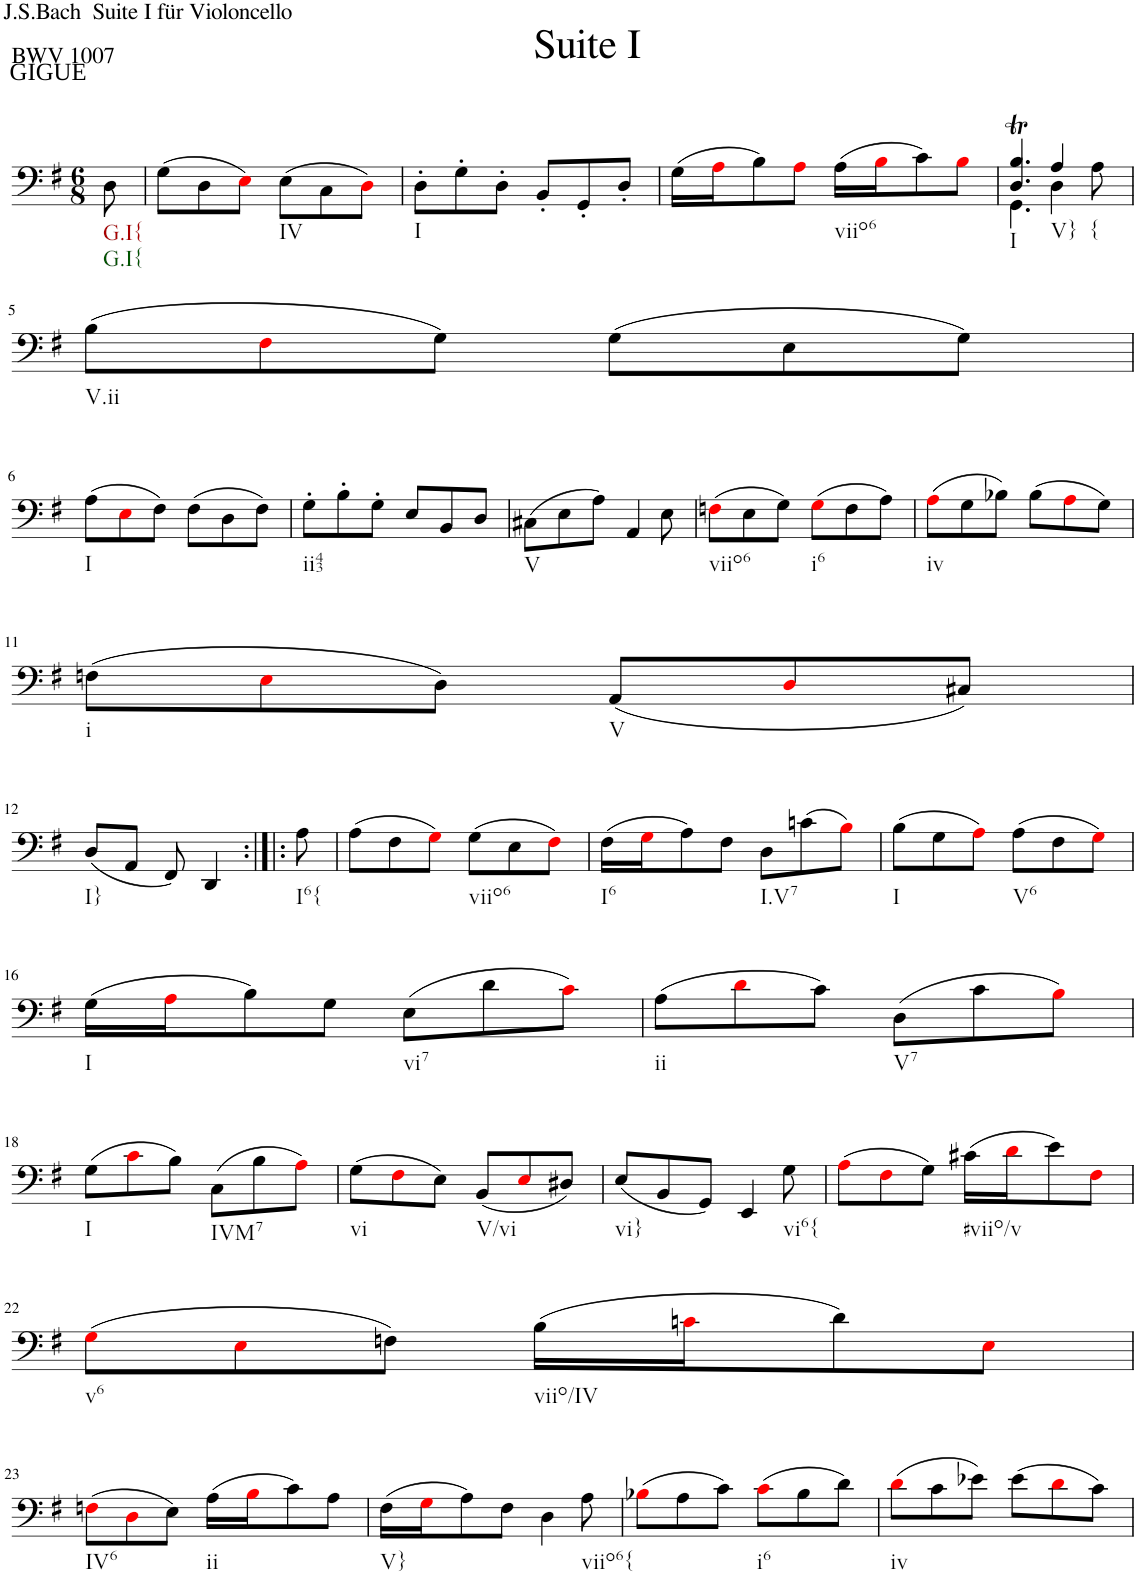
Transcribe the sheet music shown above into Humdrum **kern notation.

**kern
*part1
*staff1
*I"unbenannt
*clefF4
*k[f#]
*M6/8
=
!LO:TX:a:t=GIGUE
!LO:TX:b:t=G.I{
!LO:TX:b:t=G.I{
8D\
=1
(8G\L
8D\
8Ei\J)
!LO:TX:b:t=IV
(8E\L
8C\
8Di\J)
=2
!LO:TX:b:t=I
8D'\L
8G'\
8D'\J
8BB'/L
8GG'/
8D'/J
=3
(16G\LL
16Ai\J
8B\)
8Ai\J
!LO:TX:b:t=viio6
(16A\LL
16Bi\J
8c\)
8Bi\J
=4
*^
*	*^
!LO:TX:b:t=I	!	!
4.Bt/	4.GG\	4.D/
!LO:TX:b:t=V}	!	!
4A/	4D\	4.ryy
!LO:TX:b:t={	!	!
8A\	8ryy	.
*	*v	*v
!!LO:LB:g=z
=5	=5
!LO:TX:b:t=V.ii	!
*v	*v
(8B\L
8F#i\
8G\J)
(8G\L
8E\
8G\J)
!!LO:LB:g=z
=6
!LO:TX:b:t=I
(8A\L
8Ei\
8F#\J)
(8F#\L
8D\
8F#\J)
=7
!LO:TX:b:t=ii43
8G'\L
8B'\
8G'\J
8E/L
8BB/
8D/J
=8
!LO:TX:b:t=V
(8C#X\L
8E\
8A\J)
4AA/
8E\
=9
!LO:TX:b:t=viio6
(8Fni\L
8E\
8G\J)
!LO:TX:b:t=i6
(8Gi\L
8F\
8A\J)
=10
!LO:TX:b:t=iv
(8Ai\L
8G\
8B-X\J)
(8B-\L
8Ai\
8G\J)
!!LO:LB:g=z
=11
!LO:TX:b:t=i
(8Fn\L
8Ei\
8D\J)
!LO:TX:b:t=V
(8AA/L
8Di/
8C#X/J)
!!LO:LB:g=z
=12
!LO:TX:b:t=I}
(8D/L
8AA/J
8FF#/)
4DD/
=12X1:|!|:
!LO:TX:b:t=I6{
8A\
=13
(8A\L
8F#\
8Gi\J)
!LO:TX:b:t=viio6
(8G\L
8E\
8F#i\J)
=14
!LO:TX:b:t=I6
(16F#\LL
16Gi\J
8A\)
8F#\J
!LO:TX:b:t=I.V7
8D\L
(8cn\
8Bi\J)
=15
!LO:TX:b:t=I
(8B\L
8G\
8Ai\J)
!LO:TX:b:t=V6
(8A\L
8F#\
8Gi\J)
!!LO:LB:g=z
=16
!LO:TX:b:t=I
(16G\LL
16Ai\J
8B\)
8G\J
!LO:TX:b:t=vi7
(8E\L
8d\
8ci\J)
=17
!LO:TX:b:t=ii
(8A\L
8di\
8c\J)
!LO:TX:b:t=V7
(8D\L
8c\
8Bi\J)
!!LO:LB:g=z
=18
!LO:TX:b:t=I
(8G\L
8ci\
8B\J)
!LO:TX:b:t=IVM7
(8C\L
8B\
8Ai\J)
=19
!LO:TX:b:t=vi
(8G\L
8F#i\
8E\J)
!LO:TX:b:t=V/vi
(8BB/L
8Ei/
8D#X/J)
=20
!LO:TX:b:t=vi}
(8E/L
8BB/
8GG/J)
4EE/
!LO:TX:b:t=vi6{
8G\
=21
(8Ai\L
8F#i\
8G\J)
!LO:TX:b:t=#viio/v
(16c#X\LL
16di\J
8e\)
8F#i\J
!!LO:LB:g=z
=22
!LO:TX:b:t=v6
(8Gi\L
8Ei\
8Fn\J)
!LO:TX:b:t=viio/IV
(16B\LL
16cni\J
8d\)
8Ei\J
!!LO:LB:g=z
=23
!LO:TX:b:t=IV6
(8Fni\L
8Di\
8E\J)
!LO:TX:b:t=ii
(16A\LL
16Bi\J
8c\)
8A\J
=24
!LO:TX:b:t=V}
(16F#\LL
16Gi\J
8A\)
8F#\J
4D\
!LO:TX:b:t=viio6{
8A\
=25
(8B-Xi\L
8A\
8c\J)
!LO:TX:b:t=i6
(8ci\L
8B-\
8d\J)
=26
!LO:TX:b:t=iv
(8di\L
8c\
8e-X\J)
(8e-\L
8di\
8c\J)
=
*-
